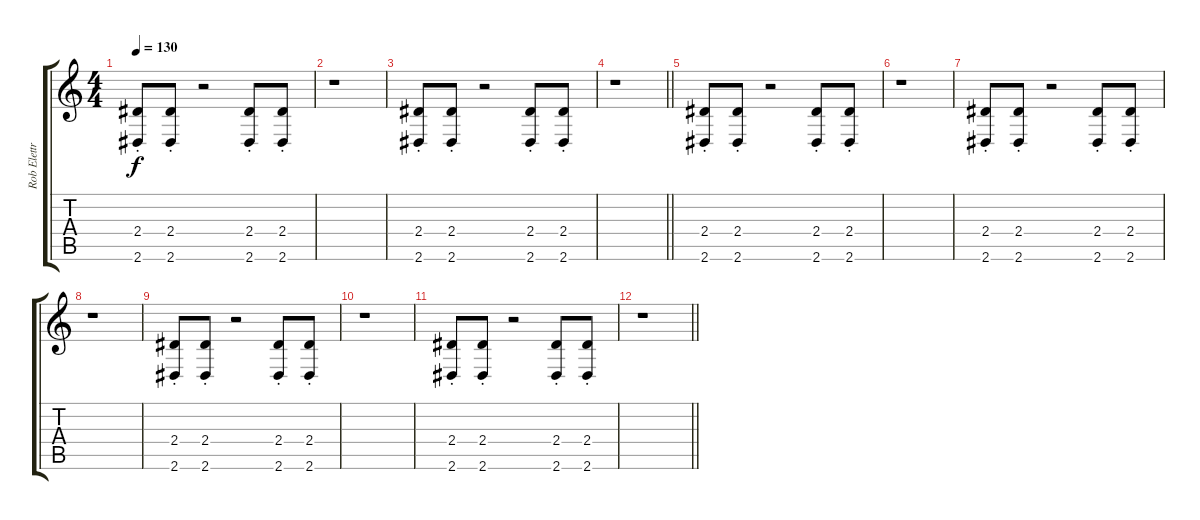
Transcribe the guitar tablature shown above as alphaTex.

\track ("Rob Elettronic Drums" "Rob Elettr") {instrument distortionguitar}
\staff {score tabs}
\tuning (Eb4 Bb3 Gb3 Db3 Ab2 Db2) {hide}
\ts (4 4)
\tempo 130
\clef g2
\ks c
(2.4{st} 2.6{st}).8{dy f} (2.4{st} 2.6).8 r.2 (2.4{st} 2.6{st}).8 (2.4{st} 2.6).8 |
r.1 |
(2.4{st} 2.6{st}).8 (2.4{st} 2.6).8 r.2 (2.4{st} 2.6{st}).8 (2.4{st} 2.6).8 |
\barLineRight lightlight
r.1 |
(2.4{st} 2.6{st}).8 (2.4{st} 2.6).8 r.2 (2.4{st} 2.6{st}).8 (2.4{st} 2.6).8 |
r.1 |
(2.4{st} 2.6{st}).8 (2.4{st} 2.6).8 r.2 (2.4{st} 2.6{st}).8 (2.4{st} 2.6).8 |
r.1 |
(2.4{st} 2.6{st}).8 (2.4{st} 2.6).8 r.2 (2.4{st} 2.6{st}).8 (2.4{st} 2.6).8 |
r.1 |
(2.4{st} 2.6{st}).8 (2.4{st} 2.6).8 r.2 (2.4{st} 2.6{st}).8 (2.4{st} 2.6).8 |
\barLineRight lightlight
r.1
